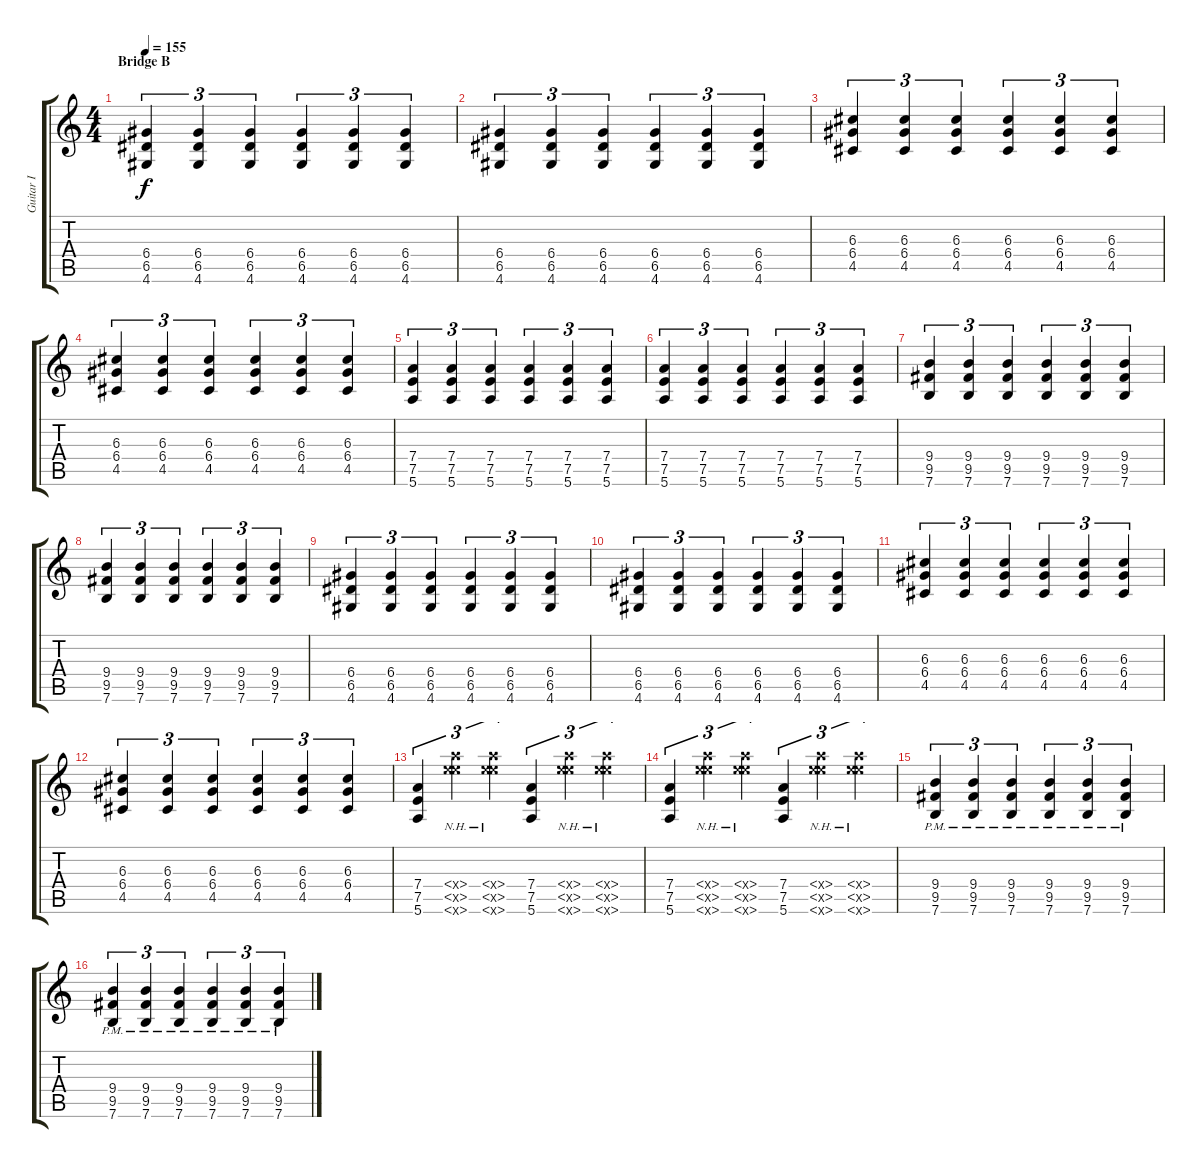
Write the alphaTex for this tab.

\track ("Guitar I" "Guitar I") {instrument distortionguitar}
\staff {score tabs}
\tuning (E4 B3 G3 D3 A2 E2) {hide}
\ts (4 4)
\section ("" "Bridge B")
\tempo 155
\clef g2
\ks c
(6.4 6.5 4.6).4{tu (3 2) dy f} (6.4 6.5 4.6).4{tu (3 2)} (6.4 6.5 4.6).4{tu (3 2)} (6.4 6.5 4.6).4{tu (3 2)} (6.4 6.5 4.6).4{tu (3 2)} (6.4 6.5 4.6).4{tu (3 2)} |
(6.4 6.5 4.6).4{tu (3 2)} (6.4 6.5 4.6).4{tu (3 2)} (6.4 6.5 4.6).4{tu (3 2)} (6.4 6.5 4.6).4{tu (3 2)} (6.4 6.5 4.6).4{tu (3 2)} (6.4 6.5 4.6).4{tu (3 2)} |
(6.3 6.4 4.5).4{tu (3 2)} (6.3 6.4 4.5).4{tu (3 2)} (6.3 6.4 4.5).4{tu (3 2)} (6.3 6.4 4.5).4{tu (3 2)} (6.3 6.4 4.5).4{tu (3 2)} (6.3 6.4 4.5).4{tu (3 2)} |
(6.3 6.4 4.5).4{tu (3 2)} (6.3 6.4 4.5).4{tu (3 2)} (6.3 6.4 4.5).4{tu (3 2)} (6.3 6.4 4.5).4{tu (3 2)} (6.3 6.4 4.5).4{tu (3 2)} (6.3 6.4 4.5).4{tu (3 2)} |
(7.4 7.5 5.6).4{tu (3 2)} (7.4 7.5 5.6).4{tu (3 2)} (7.4 7.5 5.6).4{tu (3 2)} (7.4 7.5 5.6).4{tu (3 2)} (7.4 7.5 5.6).4{tu (3 2)} (7.4 7.5 5.6).4{tu (3 2)} |
(7.4 7.5 5.6).4{tu (3 2)} (7.4 7.5 5.6).4{tu (3 2)} (7.4 7.5 5.6).4{tu (3 2)} (7.4 7.5 5.6).4{tu (3 2)} (7.4 7.5 5.6).4{tu (3 2)} (7.4 7.5 5.6).4{tu (3 2)} |
(9.4 9.5 7.6).4{tu (3 2)} (9.4 9.5 7.6).4{tu (3 2)} (9.4 9.5 7.6).4{tu (3 2)} (9.4 9.5 7.6).4{tu (3 2)} (9.4 9.5 7.6).4{tu (3 2)} (9.4 9.5 7.6).4{tu (3 2)} |
(9.4 9.5 7.6).4{tu (3 2)} (9.4 9.5 7.6).4{tu (3 2)} (9.4 9.5 7.6).4{tu (3 2)} (9.4 9.5 7.6).4{tu (3 2)} (9.4 9.5 7.6).4{tu (3 2)} (9.4 9.5 7.6).4{tu (3 2)} |
(6.4 6.5 4.6).4{tu (3 2)} (6.4 6.5 4.6).4{tu (3 2)} (6.4 6.5 4.6).4{tu (3 2)} (6.4 6.5 4.6).4{tu (3 2)} (6.4 6.5 4.6).4{tu (3 2)} (6.4 6.5 4.6).4{tu (3 2)} |
(6.4 6.5 4.6).4{tu (3 2)} (6.4 6.5 4.6).4{tu (3 2)} (6.4 6.5 4.6).4{tu (3 2)} (6.4 6.5 4.6).4{tu (3 2)} (6.4 6.5 4.6).4{tu (3 2)} (6.4 6.5 4.6).4{tu (3 2)} |
(6.3 6.4 4.5).4{tu (3 2)} (6.3 6.4 4.5).4{tu (3 2)} (6.3 6.4 4.5).4{tu (3 2)} (6.3 6.4 4.5).4{tu (3 2)} (6.3 6.4 4.5).4{tu (3 2)} (6.3 6.4 4.5).4{tu (3 2)} |
(6.3 6.4 4.5).4{tu (3 2)} (6.3 6.4 4.5).4{tu (3 2)} (6.3 6.4 4.5).4{tu (3 2)} (6.3 6.4 4.5).4{tu (3 2)} (6.3 6.4 4.5).4{tu (3 2)} (6.3 6.4 4.5).4{tu (3 2)} |
(7.4 7.5 5.6).4{tu (3 2)} (7.4{nh x} 7.5{nh x} 5.6{nh x}).4{tu (3 2)} (7.4{nh x} 7.5{nh x} 5.6{nh x}).4{tu (3 2)} (7.4 7.5 5.6).4{tu (3 2)} (7.4{nh x} 7.5{nh x} 5.6{nh x}).4{tu (3 2)} (7.4{nh x} 7.5{nh x} 5.6{nh x}).4{tu (3 2)} |
(7.4 7.5 5.6).4{tu (3 2)} (7.4{nh x} 7.5{nh x} 5.6{nh x}).4{tu (3 2)} (7.4{nh x} 7.5{nh x} 5.6{nh x}).4{tu (3 2)} (7.4 7.5 5.6).4{tu (3 2)} (7.4{nh x} 7.5{nh x} 5.6{nh x}).4{tu (3 2)} (7.4{nh x} 7.5{nh x} 5.6{nh x}).4{tu (3 2)} |
(9.4{pm} 9.5{pm} 7.6{pm}).4{tu (3 2)} (9.4{pm} 9.5{pm} 7.6{pm}).4{tu (3 2)} (9.4{pm} 9.5{pm} 7.6{pm}).4{tu (3 2)} (9.4{pm} 9.5{pm} 7.6{pm}).4{tu (3 2)} (9.4{pm} 9.5{pm} 7.6{pm}).4{tu (3 2)} (9.4{pm} 9.5{pm} 7.6{pm}).4{tu (3 2)} |
(9.4{pm} 9.5{pm} 7.6{pm}).4{tu (3 2)} (9.4{pm} 9.5{pm} 7.6{pm}).4{tu (3 2)} (9.4{pm} 9.5{pm} 7.6{pm}).4{tu (3 2)} (9.4{pm} 9.5{pm} 7.6{pm}).4{tu (3 2)} (9.4{pm} 9.5{pm} 7.6{pm}).4{tu (3 2)} (9.4{pm} 9.5{pm} 7.6{pm}).4{tu (3 2)}
